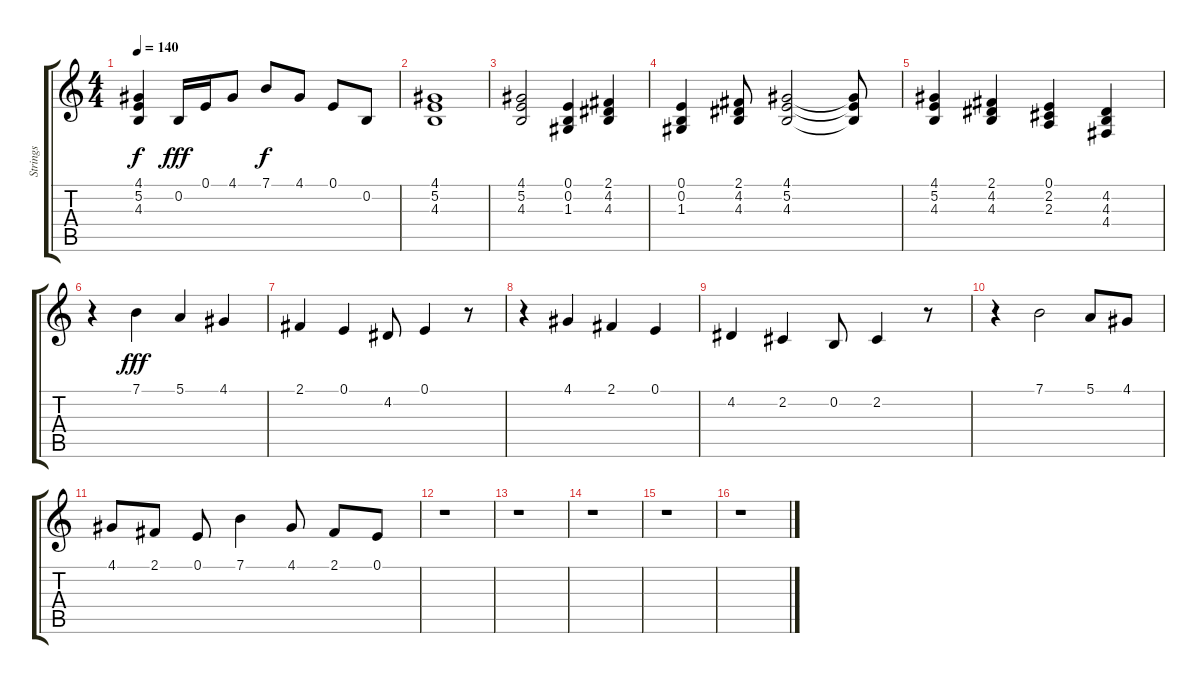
\track ("Strings" "Strings") {instrument stringensemble1}
\staff {score tabs}
\tuning (E4 B3 G3 D3 A2 E2) {hide}
\ts (4 4)
\tempo 140
\clef g2
\ks c
(4.1{t} 5.2{t} 4.3{t}).4{dy f} 0.2.16{dy fff} 0.1.16 4.1.8 7.1.8{dy f} 4.1.8 0.1.8 0.2.8 |
(4.1 5.2 4.3).1 |
(4.1 5.2 4.3).2 (0.1 0.2 1.3).4 (2.1 4.2 4.3).4 |
(0.1 0.2 1.3).4 (2.1 4.2 4.3).8 (4.1 5.2 4.3).2 (4.1{t} 5.2{t} 4.3{t}).8 |
(4.1 5.2 4.3).4 (2.1 4.2 4.3).4 (0.1 2.2 2.3).4 (4.2 4.3 4.4).4 |
r.4 7.1.4{dy fff volume 11 instrument acousticguitarnylon} 5.1.4 4.1.4 |
2.1.4 0.1.4 4.2.8 0.1.4 r.8 |
r.4 4.1.4 2.1.4 0.1.4 |
4.2.4 2.2.4 0.2.8 2.2.4 r.8 |
r.4 7.1.2 5.1.8 4.1.8 |
4.1.8 2.1.8 0.1.8 7.1.4 4.1.8 2.1.8 0.1.8 |
r.1 |
r.1 |
r.1 |
r.1 |
r.1
